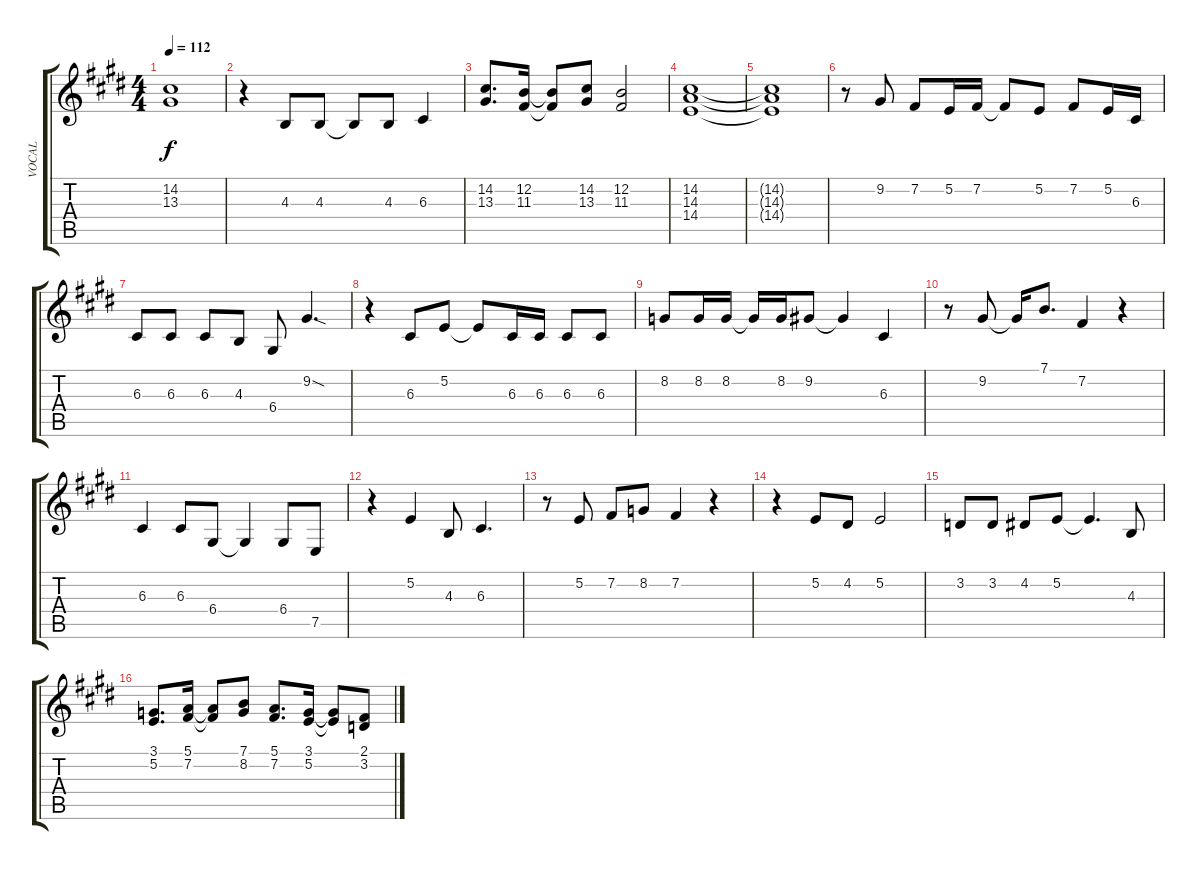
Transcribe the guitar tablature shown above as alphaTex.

\track ("VOCAL " "VOCAL ") {instrument stringensemble1}
\staff {score tabs}
\tuning (E4 B3 G3 D3 A2 E2) {hide}
\ts (4 4)
\tempo 112
\clef g2
\ks c#minor
(14.2 13.3).1{dy f} |
r.4 4.3.8 4.3.8 4.3{t}.8 4.3.8 6.3.4 |
(14.2 13.3).8{d} (12.2 11.3).16 (12.2{t} 11.3{t}).8 (14.2 13.3).8 (12.2 11.3).2 |
(14.2 14.3 14.4).1 |
(14.2{t} 14.3{t} 14.4{t}).1 |
r.8 9.2.8 7.2.8 5.2.16 7.2.16 7.2{t}.8 5.2.8 7.2.8 5.2.16 6.3.16 |
6.3.8 6.3.8 6.3.8 4.3.8 6.4.8 9.2{sod}.4{d} |
r.4 6.3.8 5.2.8 5.2{t}.8 6.3.16 6.3.16 6.3.8 6.3.8 |
8.2.8 8.2.16 8.2.16 8.2{t}.16 8.2.16 9.2.8 9.2{t}.4 6.3.4 |
r.8 9.2.8 9.2{t}.16 7.1.8{d} 7.2.4 r.4 |
6.3.4 6.3.8 6.4.8 6.4{t}.4 6.4.8 7.5.8 |
r.4 5.2.4 4.3.8 6.3.4{d} |
r.8 5.2.8 7.2.8 8.2.8 7.2.4 r.4 |
r.4 5.2.8 4.2.8 5.2.2 |
3.2.8 3.2.8 4.2.8 5.2.8 5.2{t}.4{d} 4.3.8 |
(3.1 5.2).8{d} (5.1 7.2).16 (5.1{t} 7.2{t}).8 (7.1 8.2).8 (5.1 7.2).8{d} (3.1 5.2).16 (3.1{t} 5.2{t}).8 (2.1 3.2).8
